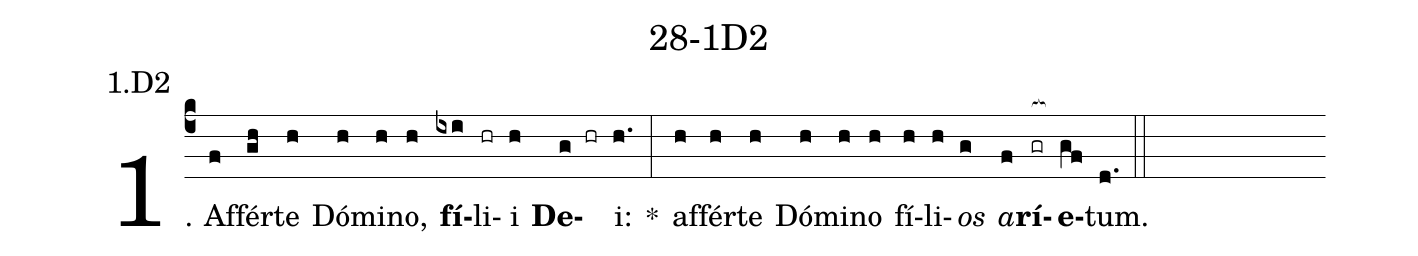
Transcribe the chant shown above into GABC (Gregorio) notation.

name: 28-1D2;
annotation: 1.D2;
%%
(c4)1. Af(f)fér(gh)te(h) Dó(h)mi(h)no,(h) <b>fí</b>(ixi)li(hr)i(h) <b>De</b>(g hr)i:(h.) *(:) af(h)fér(h)te(h) Dó(h)mi(h)no(h) fí(h)li(h)<i>os</i>(g) <i>a</i>(f)<b>rí</b>(gr[ocb:1{])<b>e</b>(gf[ocb:0}])tum.(d.) (::)
